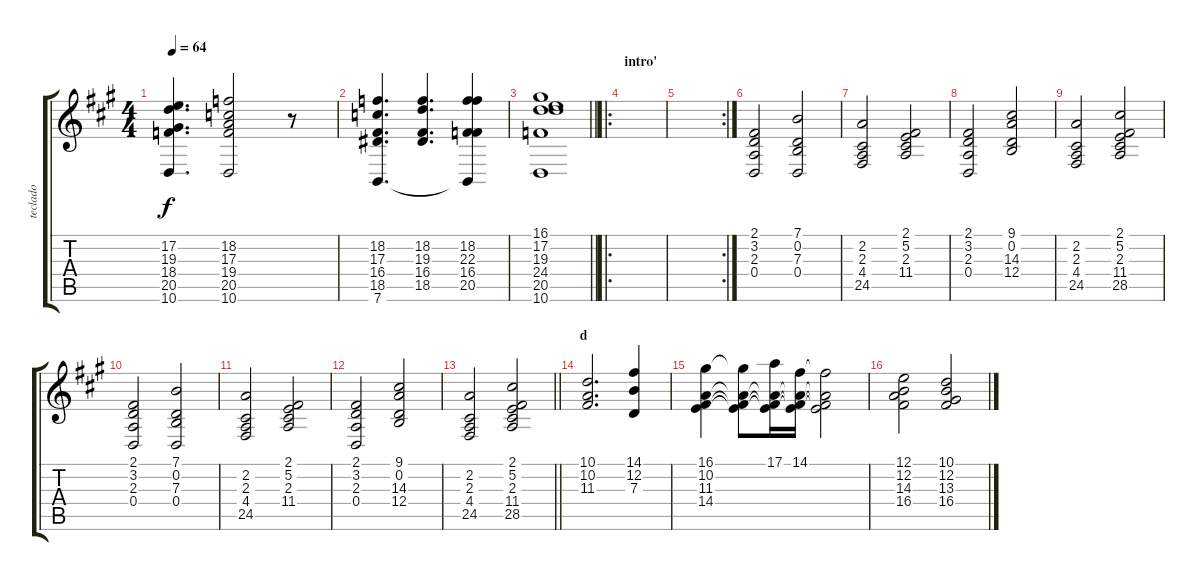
\track ("teclado" "teclado") {instrument pad2warm}
\staff {score tabs}
\tuning (E4 B3 G3 D3 A2 E2) {hide}
\ts (4 4)
\tempo 64
\clef g2
\ks a
(17.2 19.3 18.4 20.5 10.6).4{d dy f} (18.2 17.3 19.4 20.5 10.6).2 r.8 |
(18.2 17.3 16.4 18.5 7.6).4{d} (18.2 19.3 16.4 18.5).4{d} (18.2 22.3 16.4 20.5 7.6{t}).4 |
\barLineRight lightlight
(16.1 17.2 19.3 24.4 20.5 10.6).1 |
\ro
\section ("" "intro'")
|
\rc 2
|
(2.1 3.2 2.3 0.4).2 (7.1 0.2 7.3 0.4).2 |
(2.2 2.3 4.4 24.5).2 (2.1 5.2 2.3 11.4).2 |
(2.1 3.2 2.3 0.4).2 (9.1 0.2 14.3 12.4).2 |
(2.2 2.3 4.4 24.5).2 (2.1 5.2 2.3 11.4 28.5).2 |
(2.1 3.2 2.3 0.4).2 (7.1 0.2 7.3 0.4).2 |
(2.2 2.3 4.4 24.5).2 (2.1 5.2 2.3 11.4).2 |
(2.1 3.2 2.3 0.4).2 (9.1 0.2 14.3 12.4).2 |
\barLineRight lightlight
(2.2 2.3 4.4 24.5).2 (2.1 5.2 2.3 11.4 28.5).2 |
\section ("" "d")
(10.1 10.2 11.3).2{d} (14.1 12.2 7.3).4 |
(16.1 10.2 11.3 14.4).4 (16.1{t} 10.2{t} 11.3{t} 14.4{t}).8 (17.1 10.2{t} 11.3{t} 14.4{t}).16 (14.1 10.2{t} 11.3{t} 14.4{t}).16 (14.1{t} 10.2{t} 11.3{t} 14.4{t}).2 |
(12.1 12.2 14.3 16.4).2 (10.1 12.2 13.3 16.4).2
